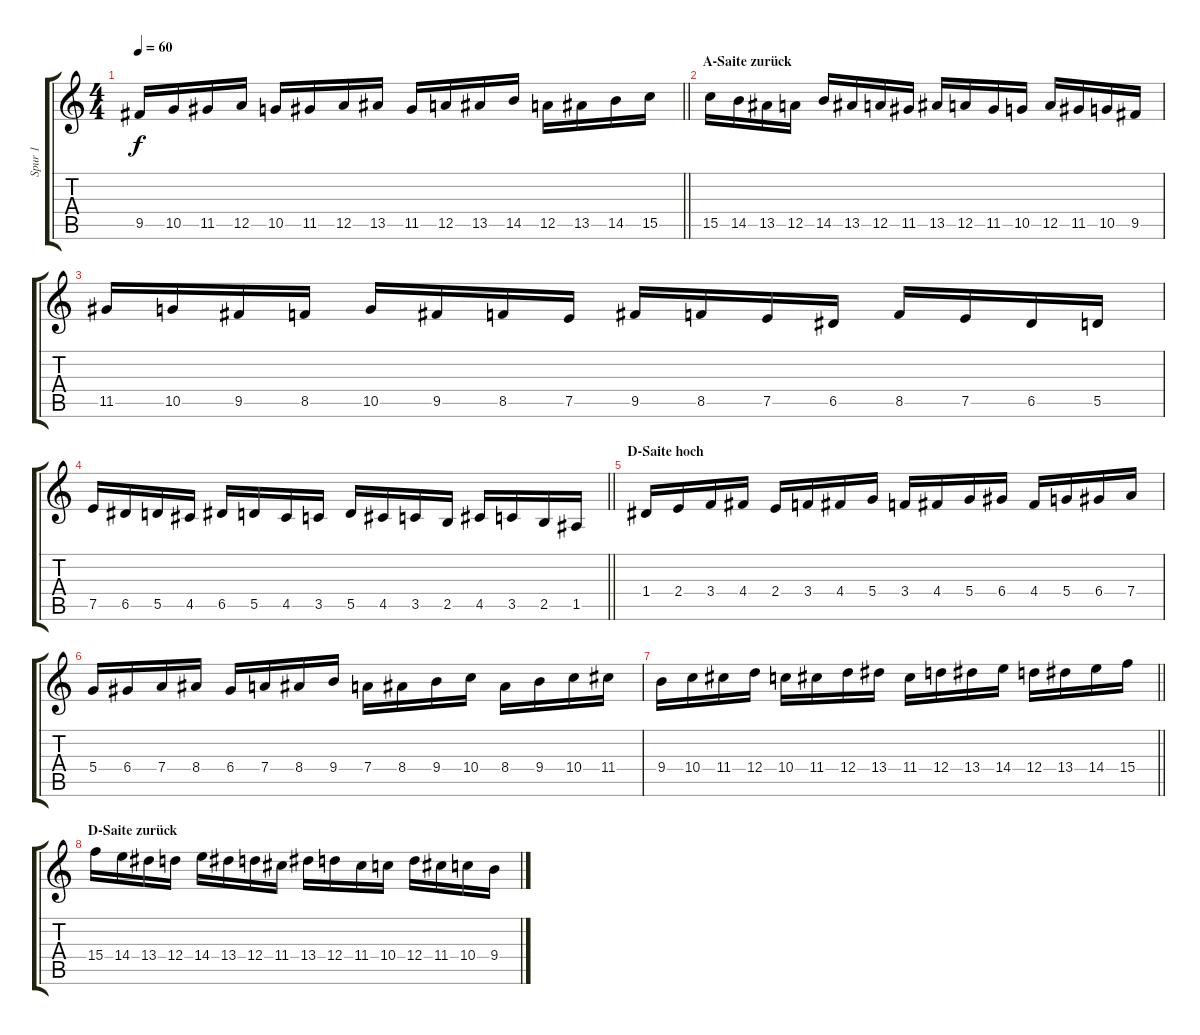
\track ("Spur 1" "Spur 1") {instrument acousticguitarsteel}
\staff {score tabs}
\tuning (E4 B3 G3 D3 A2 E2) {hide}
\ts (4 4)
\tempo 60
\clef g2
\barLineRight lightlight
\ks c
9.5.16{dy f} 10.5.16 11.5.16 12.5.16 10.5.16 11.5.16 12.5.16 13.5.16 11.5.16 12.5.16 13.5.16 14.5.16 12.5.16 13.5.16 14.5.16 15.5.16 |
\section ("" "A-Saite zurück")
15.5.16 14.5.16 13.5.16 12.5.16 14.5.16 13.5.16 12.5.16 11.5.16 13.5.16 12.5.16 11.5.16 10.5.16 12.5.16 11.5.16 10.5.16 9.5.16 |
11.5.16 10.5.16 9.5.16 8.5.16 10.5.16 9.5.16 8.5.16 7.5.16 9.5.16 8.5.16 7.5.16 6.5.16 8.5.16 7.5.16 6.5.16 5.5.16 |
\barLineRight lightlight
7.5.16 6.5.16 5.5.16 4.5.16 6.5.16 5.5.16 4.5.16 3.5.16 5.5.16 4.5.16 3.5.16 2.5.16 4.5.16 3.5.16 2.5.16 1.5.16 |
\section ("" "D-Saite hoch")
1.4.16 2.4.16 3.4.16 4.4.16 2.4.16 3.4.16 4.4.16 5.4.16 3.4.16 4.4.16 5.4.16 6.4.16 4.4.16 5.4.16 6.4.16 7.4.16 |
5.4.16 6.4.16 7.4.16 8.4.16 6.4.16 7.4.16 8.4.16 9.4.16 7.4.16 8.4.16 9.4.16 10.4.16 8.4.16 9.4.16 10.4.16 11.4.16 |
\barLineRight lightlight
9.4.16 10.4.16 11.4.16 12.4.16 10.4.16 11.4.16 12.4.16 13.4.16 11.4.16 12.4.16 13.4.16 14.4.16 12.4.16 13.4.16 14.4.16 15.4.16 |
\section ("" "D-Saite zurück")
15.4.16 14.4.16 13.4.16 12.4.16 14.4.16 13.4.16 12.4.16 11.4.16 13.4.16 12.4.16 11.4.16 10.4.16 12.4.16 11.4.16 10.4.16 9.4.16
